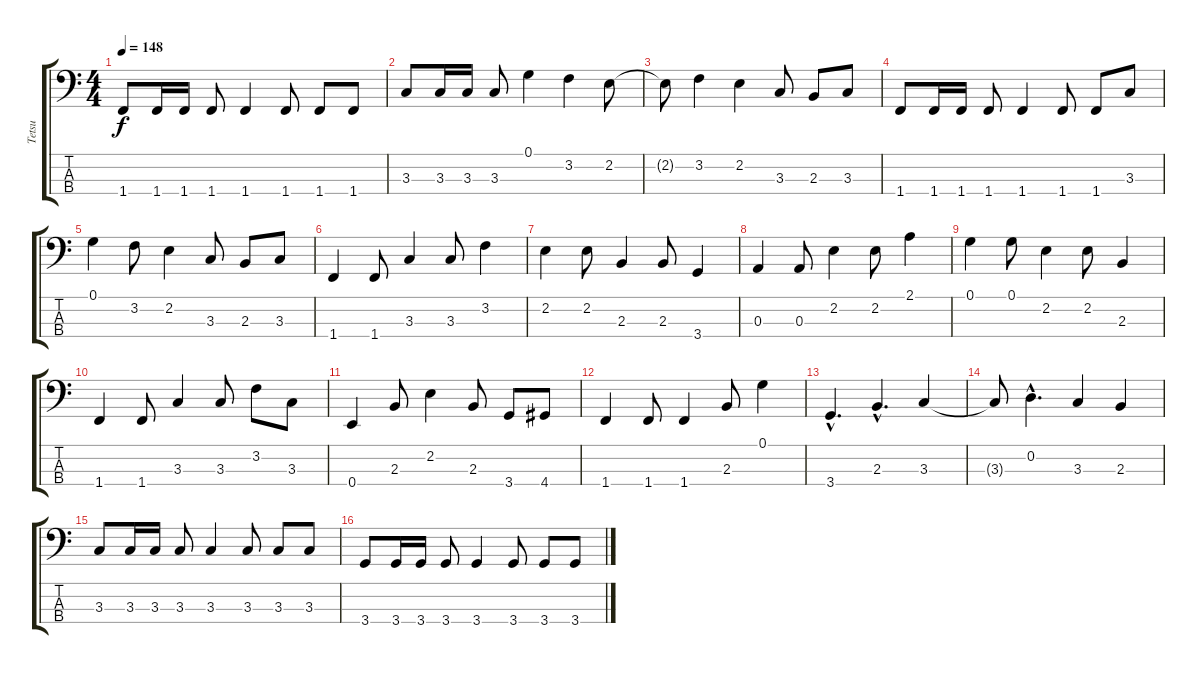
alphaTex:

\track ("Tetsu" "Tetsu") {instrument electricbasspick}
\staff {score tabs}
\tuning (G2 D2 A1 E1) {hide}
\ts (4 4)
\tempo 148
\clef f4
\ks c
1.4.8{dy f} 1.4.16 1.4.16 1.4.8 1.4.4 1.4.8 1.4.8 1.4.8 |
3.3.8 3.3.16 3.3.16 3.3.8 0.1.4 3.2.4 2.2.8 |
2.2{t}.8 3.2.4 2.2.4 3.3.8 2.3.8 3.3.8 |
1.4.8 1.4.16 1.4.16 1.4.8 1.4.4 1.4.8 1.4.8 3.3.8 |
0.1.4 3.2.8 2.2.4 3.3.8 2.3.8 3.3.8 |
1.4.4 1.4.8 3.3.4 3.3.8 3.2.4 |
2.2.4 2.2.8 2.3.4 2.3.8 3.4.4 |
0.3.4 0.3.8 2.2.4 2.2.8 2.1.4 |
0.1.4 0.1.8 2.2.4 2.2.8 2.3.4 |
1.4.4 1.4.8 3.3.4 3.3.8 3.2.8 3.3.8 |
0.4.4 2.3.8 2.2.4 2.3.8 3.4.8 4.4.8 |
1.4.4 1.4.8 1.4.4 2.3.8 0.1.4 |
3.4{hac}.4{d} 2.3{hac}.4{d} 3.3.4 |
3.3{t}.8 0.2{hac}.4{d} 3.3.4 2.3.4 |
3.3.8 3.3.16 3.3.16 3.3.8 3.3.4 3.3.8 3.3.8 3.3.8 |
3.4.8 3.4.16 3.4.16 3.4.8 3.4.4 3.4.8 3.4.8 3.4.8
